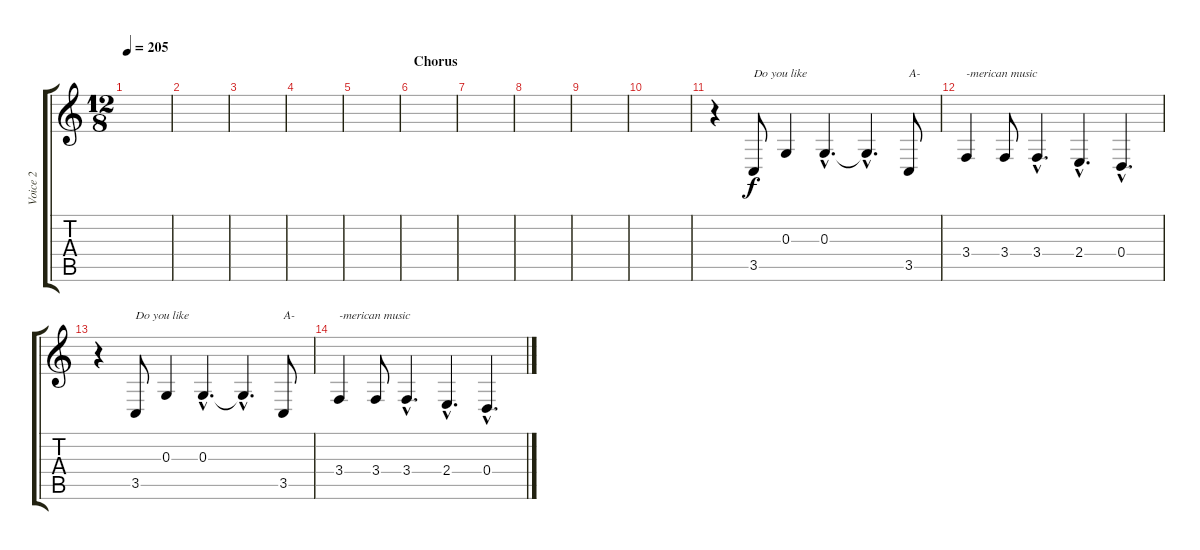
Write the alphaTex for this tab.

\track ("Voice 2" "Voice 2") {instrument sopranosax}
\staff {score tabs}
\tuning (E4 B3 G3 D3 A2 E2) {hide}
\ts (12 8)
\tempo 205
\clef g2
\ks c
|
|
|
|
|
\section ("" "Chorus")
|
|
|
|
|
r.4{volume 15} 3.5.8{txt "Do you like"} 0.3.4 0.3{hac}.4{d} 0.3{hac t}.4{d} 3.5.8{txt "A-"} |
3.4.4{txt "-merican music"} 3.4.8 3.4{hac}.4{d} 2.4{hac}.4{d} 0.4{hac}.4{d} |
r.4{volume 15} 3.5.8{txt "Do you like"} 0.3.4 0.3{hac}.4{d} 0.3{hac t}.4{d} 3.5.8{txt "A-"} |
3.4.4{txt "-merican music"} 3.4.8 3.4{hac}.4{d} 2.4{hac}.4{d} 0.4{hac}.4{d}
